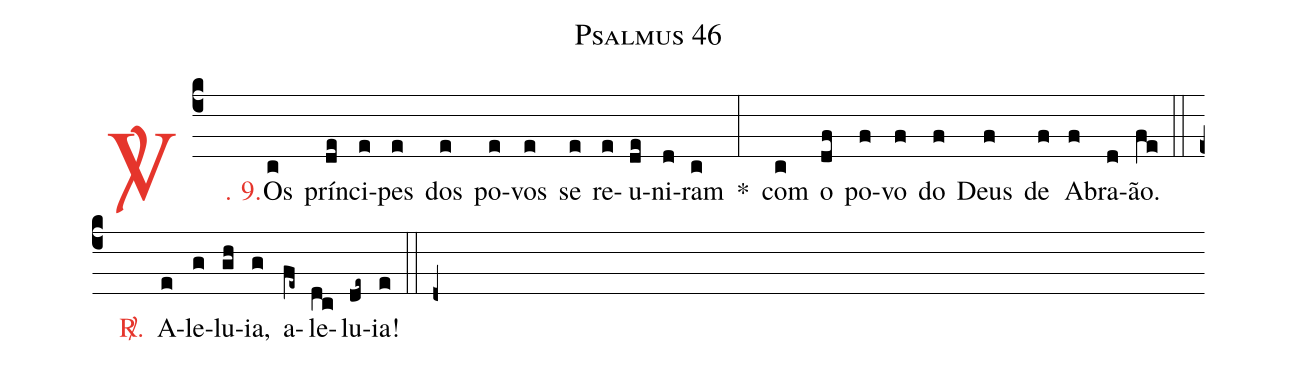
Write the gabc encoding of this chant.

name: Psalmus 46;
%%
(c4)

<c><sp>V/</sp>. 9.</c>() Os(c) prín(de)ci(e)pes(e) dos(e) po(e)vos(e) se(e) re(e)u(de)ni(d)ram(c) *(:) com(c) o(df) po(f)vo(f) do(f) Deus(f) de(f) A(f)bra(d)ão.(fe)

(::)

<nlba><c><sp>R/</sp>.</c>() A</nlba>(e)le(g)lu(gh)ia,(g) a(fe~)le(dc)lu(de~)ia!(e)

(::)

(d+)
